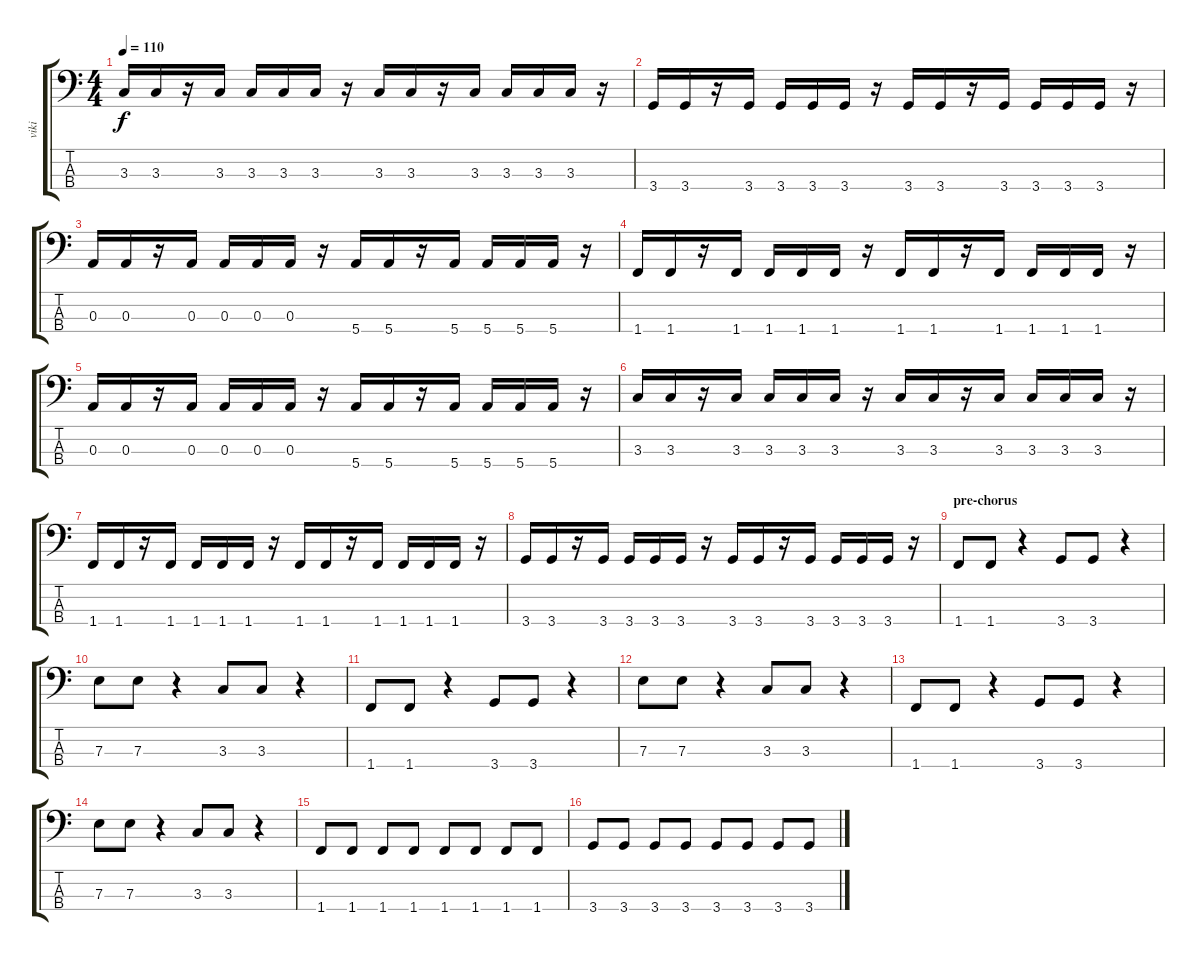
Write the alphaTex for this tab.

\track ("viki" "viki") {instrument electricbasspick}
\staff {score tabs}
\tuning (G2 D2 A1 E1) {hide}
\ts (4 4)
\tempo 110
\clef f4
\ks c
3.3.16{dy f} 3.3.16 r.16 3.3.16 3.3.16 3.3.16 3.3.16 r.16 3.3.16 3.3.16 r.16 3.3.16 3.3.16 3.3.16 3.3.16 r.16 |
3.4.16 3.4.16 r.16 3.4.16 3.4.16 3.4.16 3.4.16 r.16 3.4.16 3.4.16 r.16 3.4.16 3.4.16 3.4.16 3.4.16 r.16 |
0.3.16 0.3.16 r.16 0.3.16 0.3.16 0.3.16 0.3.16 r.16 5.4.16 5.4.16 r.16 5.4.16 5.4.16 5.4.16 5.4.16 r.16 |
1.4.16 1.4.16 r.16 1.4.16 1.4.16 1.4.16 1.4.16 r.16 1.4.16 1.4.16 r.16 1.4.16 1.4.16 1.4.16 1.4.16 r.16 |
0.3.16 0.3.16 r.16 0.3.16 0.3.16 0.3.16 0.3.16 r.16 5.4.16 5.4.16 r.16 5.4.16 5.4.16 5.4.16 5.4.16 r.16 |
3.3.16 3.3.16 r.16 3.3.16 3.3.16 3.3.16 3.3.16 r.16 3.3.16 3.3.16 r.16 3.3.16 3.3.16 3.3.16 3.3.16 r.16 |
1.4.16 1.4.16 r.16 1.4.16 1.4.16 1.4.16 1.4.16 r.16 1.4.16 1.4.16 r.16 1.4.16 1.4.16 1.4.16 1.4.16 r.16 |
3.4.16 3.4.16 r.16 3.4.16 3.4.16 3.4.16 3.4.16 r.16 3.4.16 3.4.16 r.16 3.4.16 3.4.16 3.4.16 3.4.16 r.16 |
\section ("" "pre-chorus")
1.4.8 1.4.8 r.4 3.4.8 3.4.8 r.4 |
7.3.8 7.3.8 r.4 3.3.8 3.3.8 r.4 |
1.4.8 1.4.8 r.4 3.4.8 3.4.8 r.4 |
7.3.8 7.3.8 r.4 3.3.8 3.3.8 r.4 |
1.4.8 1.4.8 r.4 3.4.8 3.4.8 r.4 |
7.3.8 7.3.8 r.4 3.3.8 3.3.8 r.4 |
1.4.8 1.4.8 1.4.8 1.4.8 1.4.8 1.4.8 1.4.8 1.4.8 |
3.4.8 3.4.8 3.4.8 3.4.8 3.4.8 3.4.8 3.4.8 3.4.8
